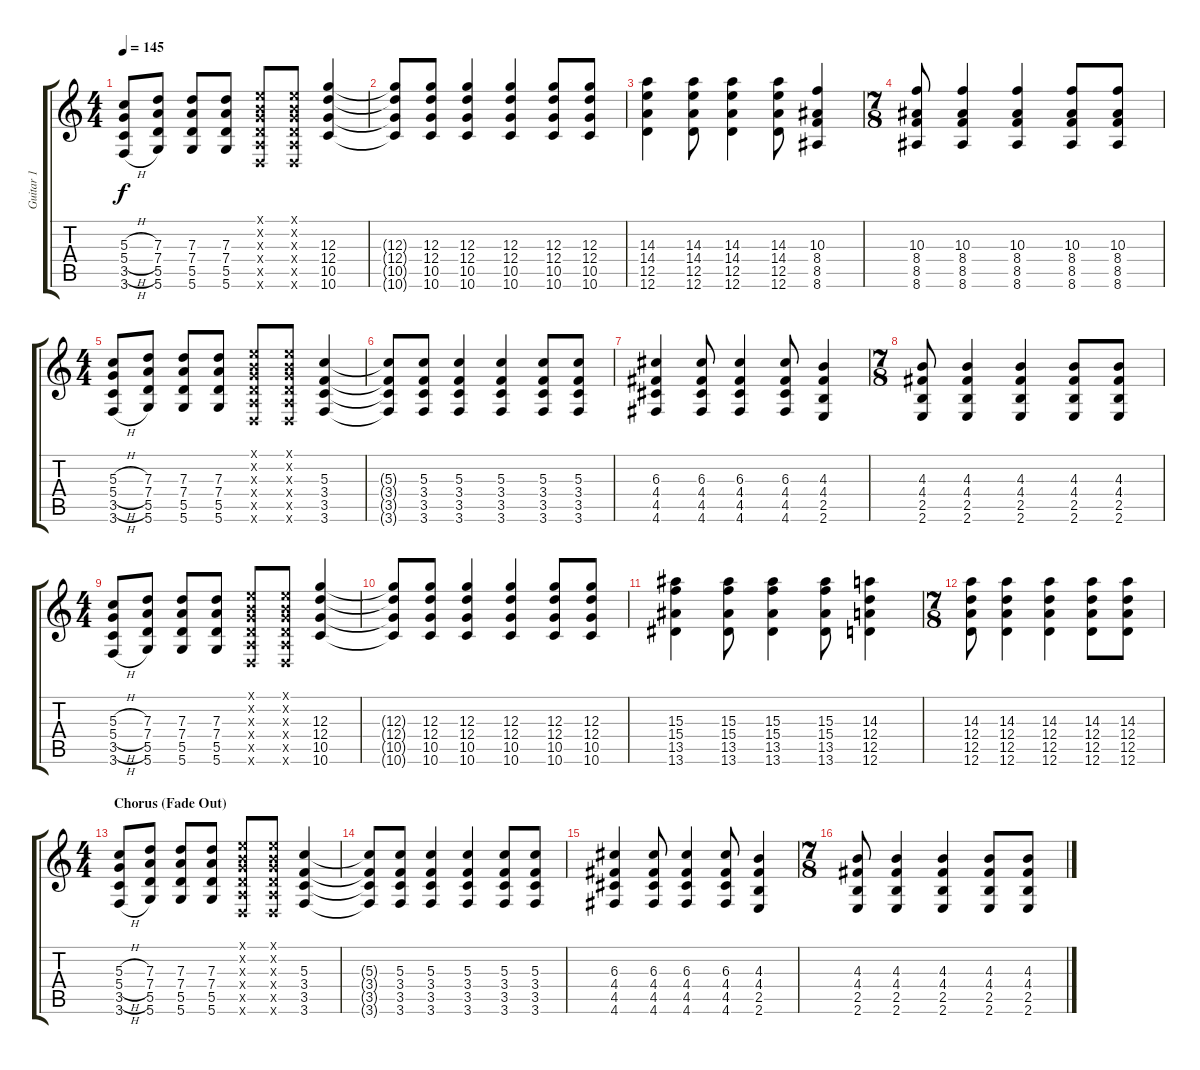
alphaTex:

\track ("Guitar 1" "Guitar 1") {instrument distortionguitar}
\staff {score tabs}
\tuning (E4 B3 G3 D3 A2 D2) {hide}
\ts (4 4)
\tempo 145
\clef g2
\ks c
(5.3{h} 5.4{h} 3.5{h} 3.6{h}).8{dy f} (7.3 7.4 5.5 5.6).8 (7.3 7.4 5.5 5.6).8 (7.3 7.4 5.5 5.6).8 (0.1{x} 0.2{x} 0.3{x} 0.4{x} 0.5{x} 0.6{x}).8 (0.1{x} 0.2{x} 0.3{x} 0.4{x} 0.5{x} 0.6{x}).8 (12.3 12.4 10.5 10.6).4 |
(12.3{t} 12.4{t} 10.5{t} 10.6{t}).8 (12.3 12.4 10.5 10.6).8 (12.3 12.4 10.5 10.6).4 (12.3 12.4 10.5 10.6).4 (12.3 12.4 10.5 10.6).8 (12.3 12.4 10.5 10.6).8 |
(14.3 14.4 12.5 12.6).4 (14.3 14.4 12.5 12.6).8 (14.3 14.4 12.5 12.6).4 (14.3 14.4 12.5 12.6).8 (10.3 8.4 8.5 8.6).4 |
\ts (7 8)
(10.3 8.4 8.5 8.6).8 (10.3 8.4 8.5 8.6).4 (10.3 8.4 8.5 8.6).4 (10.3 8.4 8.5 8.6).8 (10.3 8.4 8.5 8.6).8 |
\ts (4 4)
(5.3{h} 5.4{h} 3.5{h} 3.6{h}).8 (7.3 7.4 5.5 5.6).8 (7.3 7.4 5.5 5.6).8 (7.3 7.4 5.5 5.6).8 (0.1{x} 0.2{x} 0.3{x} 0.4{x} 0.5{x} 0.6{x}).8 (0.1{x} 0.2{x} 0.3{x} 0.4{x} 0.5{x} 0.6{x}).8 (5.3 3.4 3.5 3.6).4 |
(5.3{t} 3.4{t} 3.5{t} 3.6{t}).8 (5.3 3.4 3.5 3.6).8 (5.3 3.4 3.5 3.6).4 (5.3 3.4 3.5 3.6).4 (5.3 3.4 3.5 3.6).8 (5.3 3.4 3.5 3.6).8 |
(6.3 4.4 4.5 4.6).4 (6.3 4.4 4.5 4.6).8 (6.3 4.4 4.5 4.6).4 (6.3 4.4 4.5 4.6).8 (4.3 4.4 2.5 2.6).4 |
\ts (7 8)
(4.3 4.4 2.5 2.6).8 (4.3 4.4 2.5 2.6).4 (4.3 4.4 2.5 2.6).4 (4.3 4.4 2.5 2.6).8 (4.3 4.4 2.5 2.6).8 |
\ts (4 4)
(5.3{h} 5.4{h} 3.5{h} 3.6{h}).8 (7.3 7.4 5.5 5.6).8 (7.3 7.4 5.5 5.6).8 (7.3 7.4 5.5 5.6).8 (0.1{x} 0.2{x} 0.3{x} 0.4{x} 0.5{x} 0.6{x}).8 (0.1{x} 0.2{x} 0.3{x} 0.4{x} 0.5{x} 0.6{x}).8 (12.3 12.4 10.5 10.6).4 |
(12.3{t} 12.4{t} 10.5{t} 10.6{t}).8 (12.3 12.4 10.5 10.6).8 (12.3 12.4 10.5 10.6).4 (12.3 12.4 10.5 10.6).4 (12.3 12.4 10.5 10.6).8 (12.3 12.4 10.5 10.6).8 |
(15.3 15.4 13.5 13.6).4 (15.3 15.4 13.5 13.6).8 (15.3 15.4 13.5 13.6).4 (15.3 15.4 13.5 13.6).8 (14.3 12.4 12.5 12.6).4 |
\ts (7 8)
(14.3 12.4 12.5 12.6).8 (14.3 12.4 12.5 12.6).4 (14.3 12.4 12.5 12.6).4 (14.3 12.4 12.5 12.6).8 (14.3 12.4 12.5 12.6).8 |
\ts (4 4)
\section ("" "Chorus (Fade Out)")
(5.3{h} 5.4{h} 3.5{h} 3.6{h}).8{volume 12} (7.3 7.4 5.5 5.6).8 (7.3 7.4 5.5 5.6).8 (7.3 7.4 5.5 5.6).8 (0.1{x} 0.2{x} 0.3{x} 0.4{x} 0.5{x} 0.6{x}).8 (0.1{x} 0.2{x} 0.3{x} 0.4{x} 0.5{x} 0.6{x}).8 (5.3 3.4 3.5 3.6).4 |
(5.3{t} 3.4{t} 3.5{t} 3.6{t}).8{volume 11} (5.3 3.4 3.5 3.6).8 (5.3 3.4 3.5 3.6).4 (5.3 3.4 3.5 3.6).4 (5.3 3.4 3.5 3.6).8 (5.3 3.4 3.5 3.6).8 |
(6.3 4.4 4.5 4.6).4{volume 10} (6.3 4.4 4.5 4.6).8 (6.3 4.4 4.5 4.6).4 (6.3 4.4 4.5 4.6).8 (4.3 4.4 2.5 2.6).4 |
\ts (7 8)
(4.3 4.4 2.5 2.6).8{volume 9} (4.3 4.4 2.5 2.6).4 (4.3 4.4 2.5 2.6).4 (4.3 4.4 2.5 2.6).8 (4.3 4.4 2.5 2.6).8
